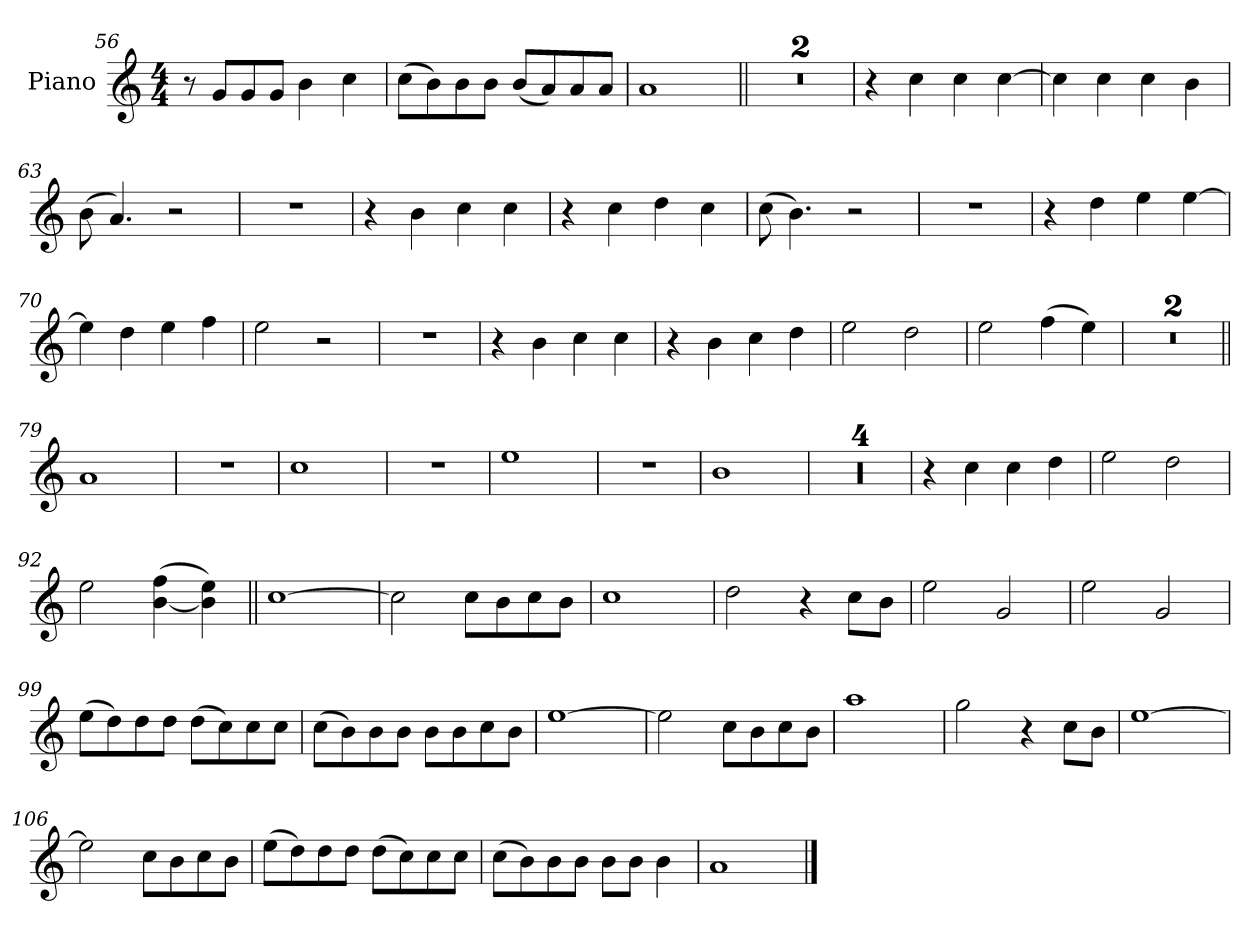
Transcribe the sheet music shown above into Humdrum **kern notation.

**kern
*part1
*staff1
*I"Piano
*I'Pno.
*clefG2
*k[]
*M4/4
=56
8r
8gL
8g
8gJ
4b
4cc
=57
(8ccL
8b)
8b
8bJ
(8bL
8a)
8a
8aJ
=58
1a
=59||
1r
=60
1r
=61
4r
4cc
4cc
[4cc
=62
4cc]
4cc
4cc
4b
=63
(8b
4.a)
2r
=64
1r
=65
4r
4b
4cc
4cc
=66
4r
4cc
4dd
4cc
=67
(8cc
4.b)
2r
=68
1r
=69
4r
4dd
4ee
[4ee
=70
4ee]
4dd
4ee
4ff
=71
2ee
2r
=72
1r
=73
4r
4b
4cc
4cc
=74
4r
4b
4cc
4dd
=75
2ee
2dd
=76
2ee
(4ff
4ee)
=77
1r
=78
1r
=79||
1a
=80
1r
=81
1cc
=82
1r
=83
1ee
=84
1r
=85
1b
=86
1r
=87
1r
=88
1r
=89
1r
=90
4r
4cc
4cc
4dd
=91
2ee
2dd
=92
2ee
([4b 4ff
4b] 4ee)
=93||
[1cc
=94
2cc]
8ccL
8b
8cc
8bJ
=95
1cc
=96
2dd
4r
8ccL
8bJ
=97
2ee
2g
=98
2ee
2g
=99
(8eeL
8dd)
8dd
8ddJ
(8ddL
8cc)
8cc
8ccJ
=100
(8ccL
8b)
8b
8bJ
8bL
8b
8cc
8bJ
=101
[1ee
=102
2ee]
8ccL
8b
8cc
8bJ
=103
1aa
=104
2gg
4r
8ccL
8bJ
=105
[1ee
=106
2ee]
8ccL
8b
8cc
8bJ
=107
(8eeL
8dd)
8dd
8ddJ
(8ddL
8cc)
8cc
8ccJ
=108
(8ccL
8b)
8b
8bJ
8bL
8bJ
4b
=109
1a
==
*-
